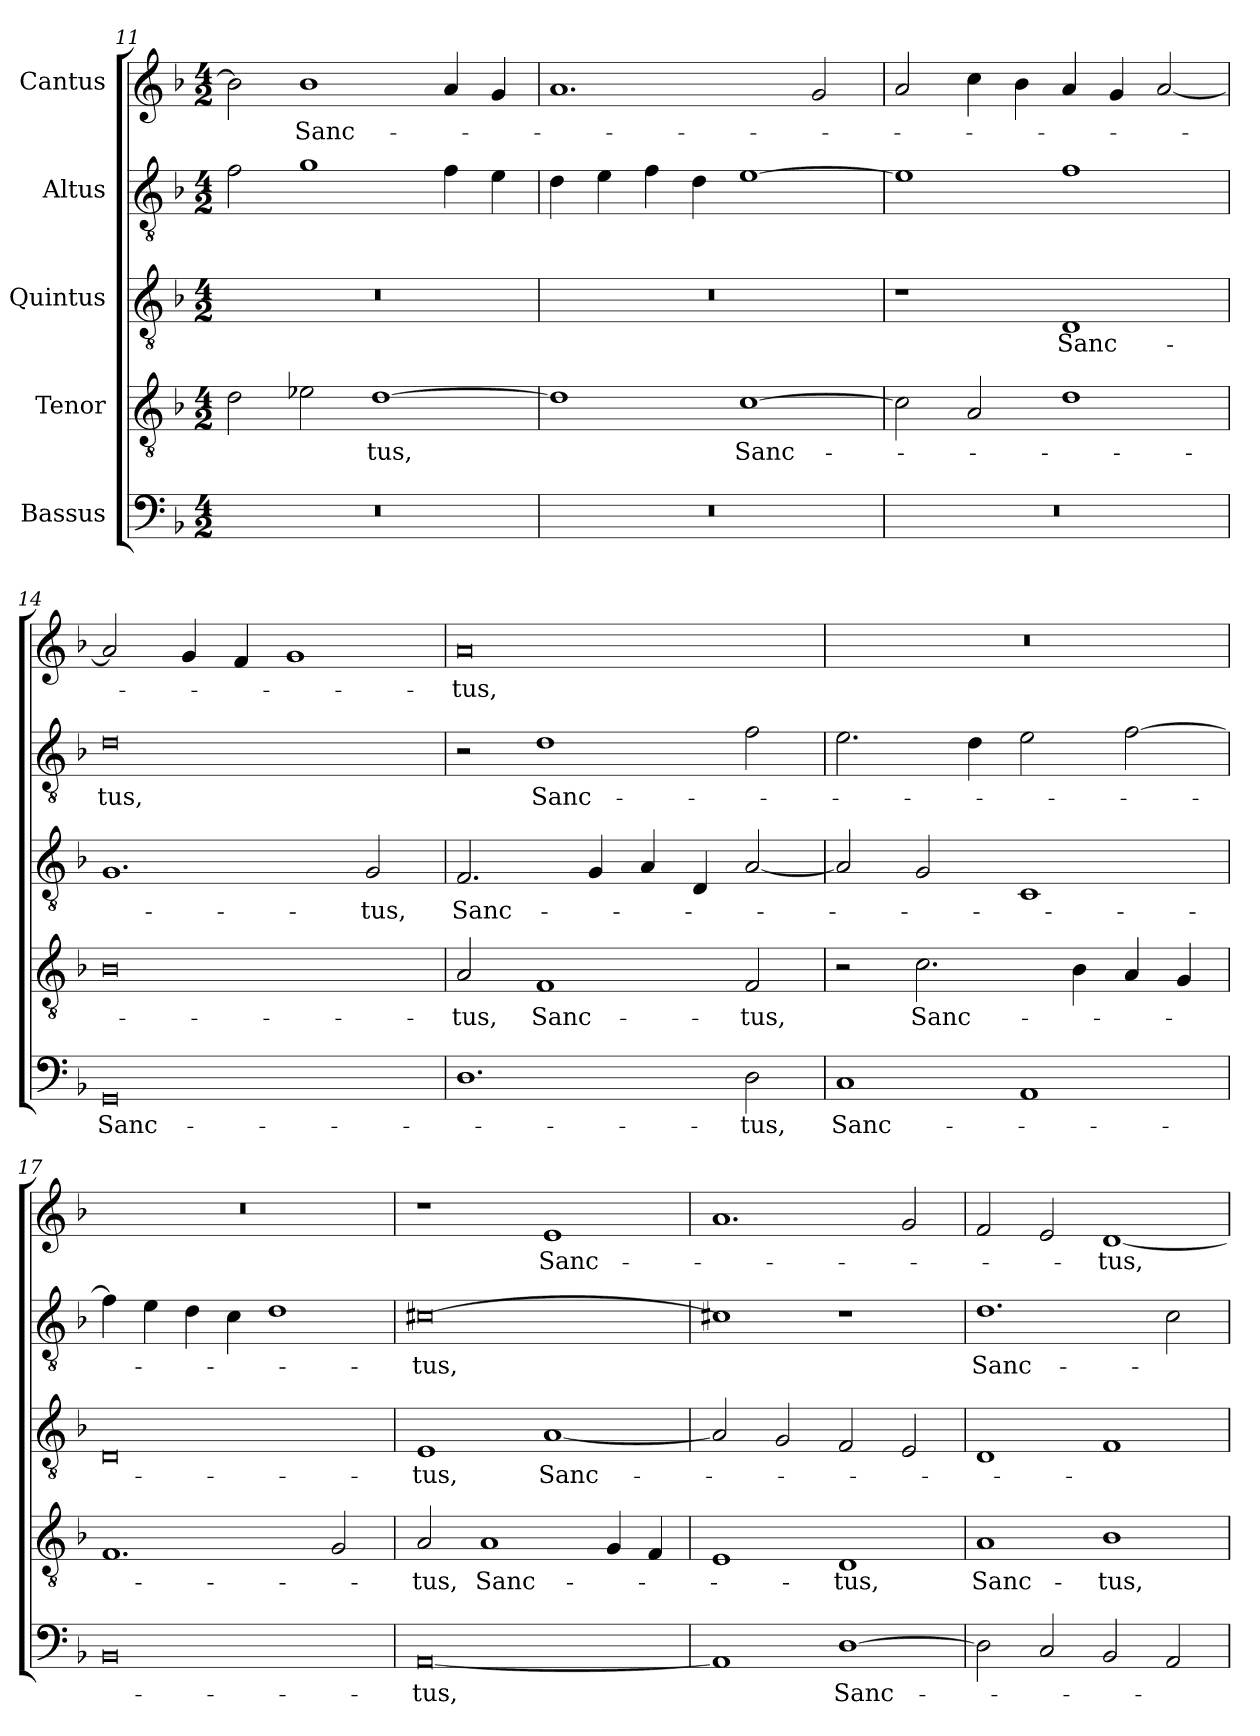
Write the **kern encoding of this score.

**kern	**text	**kern	**text	**kern	**text	**kern	**text	**kern	**text
*part5	*part5	*part4	*part4	*part3	*part3	*part2	*part2	*part1	*part1
*staff5	*staff5	*staff4	*staff4	*staff3	*staff3	*staff2	*staff2	*staff1	*staff1
*I"Bassus	*	*I"Tenor	*	*I"Quintus	*	*I"Altus	*	*I"Cantus	*
*clefF4	*	*clefGv2	*	*clefGv2	*	*clefGv2	*	*clefG2	*
*k[b-]	*	*k[b-]	*	*k[b-]	*	*k[b-]	*	*k[b-]	*
*M4/2	*	*M4/2	*	*M4/2	*	*M4/2	*	*M4/2	*
=11	=11	=11	=11	=11	=11	=11	=11	=11	=11
0r	.	2d\	.	0r	.	2f\	.	2b-\]	.
.	.	2e-X\	.	.	.	1g\	.	1b-\	Sanc-
.	.	[1d\	-tus,	.	.	.	.	.	.
.	.	.	.	.	.	4f\	.	4a/	.
.	.	.	.	.	.	4e\	.	4g/	.
=12	=12	=12	=12	=12	=12	=12	=12	=12	=12
0r	.	1d\]	.	0r	.	4d\	.	1.a/	.
.	.	.	.	.	.	4e\	.	.	.
.	.	.	.	.	.	4f\	.	.	.
.	.	.	.	.	.	4d\	.	.	.
.	.	[1c\	Sanc-	.	.	[1e\	.	.	.
.	.	.	.	.	.	.	.	2g/	.
=13	=13	=13	=13	=13	=13	=13	=13	=13	=13
0r	.	2c\]	.	1r	.	1e\]	.	2a/	.
.	.	2A/	.	.	.	.	.	4cc\	.
.	.	.	.	.	.	.	.	4b-\	.
.	.	1d\	.	1D/	Sanc-	1f\	.	4a/	.
.	.	.	.	.	.	.	.	4g/	.
.	.	.	.	.	.	.	.	[2a/	.
=14	=14	=14	=14	=14	=14	=14	=14	=14	=14
0GG/	Sanc-	0B-\	.	1.G/	.	0d\	-tus,	2a/]	.
.	.	.	.	.	.	.	.	4g/	.
.	.	.	.	.	.	.	.	4f/	.
.	.	.	.	.	.	.	.	1g/	.
.	.	.	.	2G/	-tus,	.	.	.	.
=15	=15	=15	=15	=15	=15	=15	=15	=15	=15
1.D\	.	2A/	-tus,	2.F/	Sanc-	2r	.	0a/	-tus,
.	.	1F/	Sanc-	.	.	1d\	Sanc-	.	.
.	.	.	.	4G/	.	.	.	.	.
.	.	.	.	4A/	.	.	.	.	.
.	.	.	.	4D/	.	.	.	.	.
2D\	-tus,	2F/	-tus,	[2A/	.	2f\	.	.	.
=16	=16	=16	=16	=16	=16	=16	=16	=16	=16
1C/	Sanc-	2r	.	2A/]	.	2.e\	.	0r	.
.	.	2.c\	Sanc-	2G/	.	.	.	.	.
.	.	.	.	.	.	4d\	.	.	.
1AA/	.	.	.	1C/	.	2e\	.	.	.
.	.	4B-\	.	.	.	.	.	.	.
.	.	4A/	.	.	.	[2f\	.	.	.
.	.	4G/	.	.	.	.	.	.	.
=17	=17	=17	=17	=17	=17	=17	=17	=17	=17
0BB-/	.	1.F/	.	0D/	.	4f\]	.	0r	.
.	.	.	.	.	.	4e\	.	.	.
.	.	.	.	.	.	4d\	.	.	.
.	.	.	.	.	.	4c\	.	.	.
.	.	.	.	.	.	1d\	.	.	.
.	.	2G/	.	.	.	.	.	.	.
=18	=18	=18	=18	=18	=18	=18	=18	=18	=18
[0AA/	-tus,	2A/	-tus,	1E/	-tus,	[0c#X\	-tus,	1r	.
.	.	1A/	Sanc-	.	.	.	.	.	.
.	.	.	.	[1A/	Sanc-	.	.	1e/	Sanc-
.	.	4G/	.	.	.	.	.	.	.
.	.	4F/	.	.	.	.	.	.	.
=19	=19	=19	=19	=19	=19	=19	=19	=19	=19
1AA/]	.	1E/	.	2A/]	.	1c#X\]	.	1.a/	.
.	.	.	.	2G/	.	.	.	.	.
[1D\	Sanc-	1D/	-tus,	2F/	.	1r	.	.	.
.	.	.	.	2E/	.	.	.	2g/	.
=20	=20	=20	=20	=20	=20	=20	=20	=20	=20
2D\]	.	1A/	Sanc-	1D/	.	1.d\	Sanc-	2f/	.
2C/	.	.	.	.	.	.	.	2e/	.
2BB-/	.	1B-\	-tus,	1F/	.	.	.	[1d/	-tus,
2AA/	.	.	.	.	.	2c\	.	.	.
=	=	=	=	=	=	=	=	=	=
*-	*-	*-	*-	*-	*-	*-	*-	*-	*-
